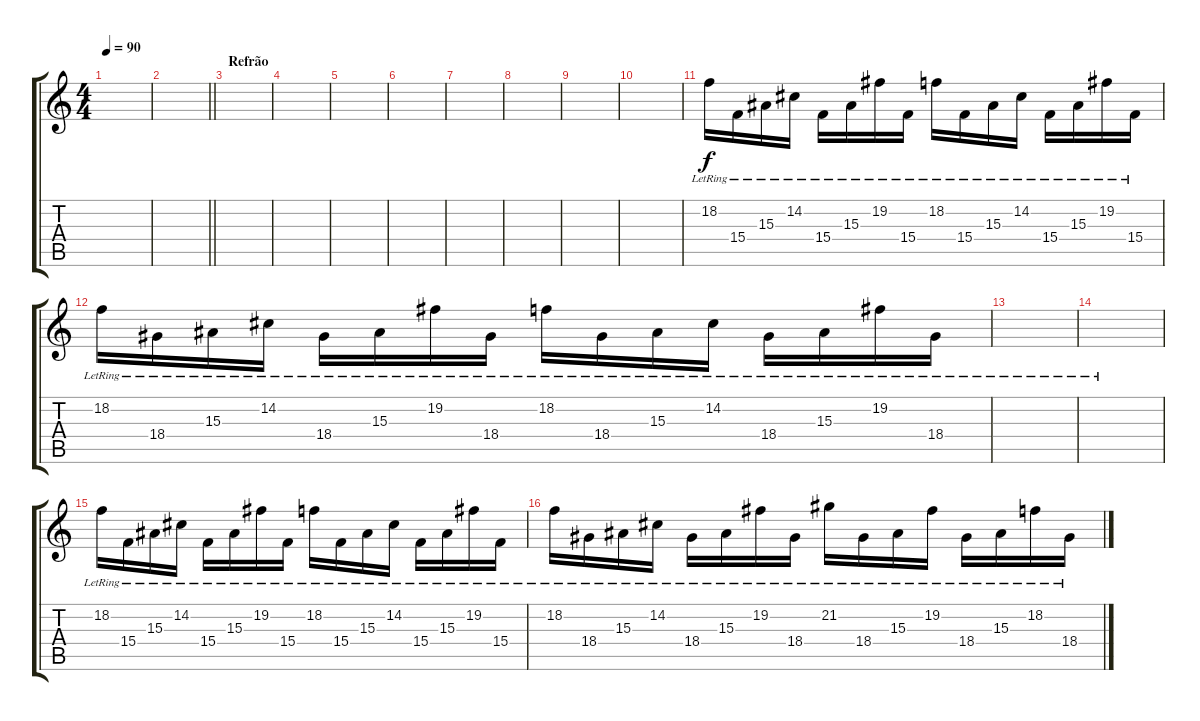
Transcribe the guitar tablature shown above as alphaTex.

\track "" {instrument acousticgrandpiano}
\staff {score tabs}
\tuning (E4 B3 G3 D3 A2 E2) {hide}
\ts (4 4)
\tempo 90
\clef g2
\ks c
|
\barLineRight lightlight
|
\section ("" "Refrão")
|
|
|
|
|
|
|
|
18.2{lr}.16 15.4{lr}.16 15.3{lr}.16 14.2{lr}.16 15.4{lr}.16 15.3{lr}.16 19.2{lr}.16 15.4{lr}.16 18.2{lr}.16 15.4{lr}.16 15.3{lr}.16 14.2{lr}.16 15.4{lr}.16 15.3{lr}.16 19.2{lr}.16 15.4{lr}.16 |
18.2{lr}.16 18.4{lr}.16 15.3{lr}.16 14.2{lr}.16 18.4{lr}.16 15.3{lr}.16 19.2{lr}.16 18.4{lr}.16 18.2{lr}.16 18.4{lr}.16 15.3{lr}.16 14.2{lr}.16 18.4{lr}.16 15.3{lr}.16 19.2{lr}.16 18.4{lr}.16 |
|
|
18.2{lr}.16 15.4{lr}.16 15.3{lr}.16 14.2{lr}.16 15.4{lr}.16 15.3{lr}.16 19.2{lr}.16 15.4{lr}.16 18.2{lr}.16 15.4{lr}.16 15.3{lr}.16 14.2{lr}.16 15.4{lr}.16 15.3{lr}.16 19.2{lr}.16 15.4{lr}.16 |
18.2{lr}.16 18.4{lr}.16 15.3{lr}.16 14.2{lr}.16 18.4{lr}.16 15.3{lr}.16 19.2{lr}.16 18.4{lr}.16 21.2{lr}.16 18.4{lr}.16 15.3{lr}.16 19.2{lr}.16 18.4{lr}.16 15.3{lr}.16 18.2{lr}.16 18.4{lr}.16
